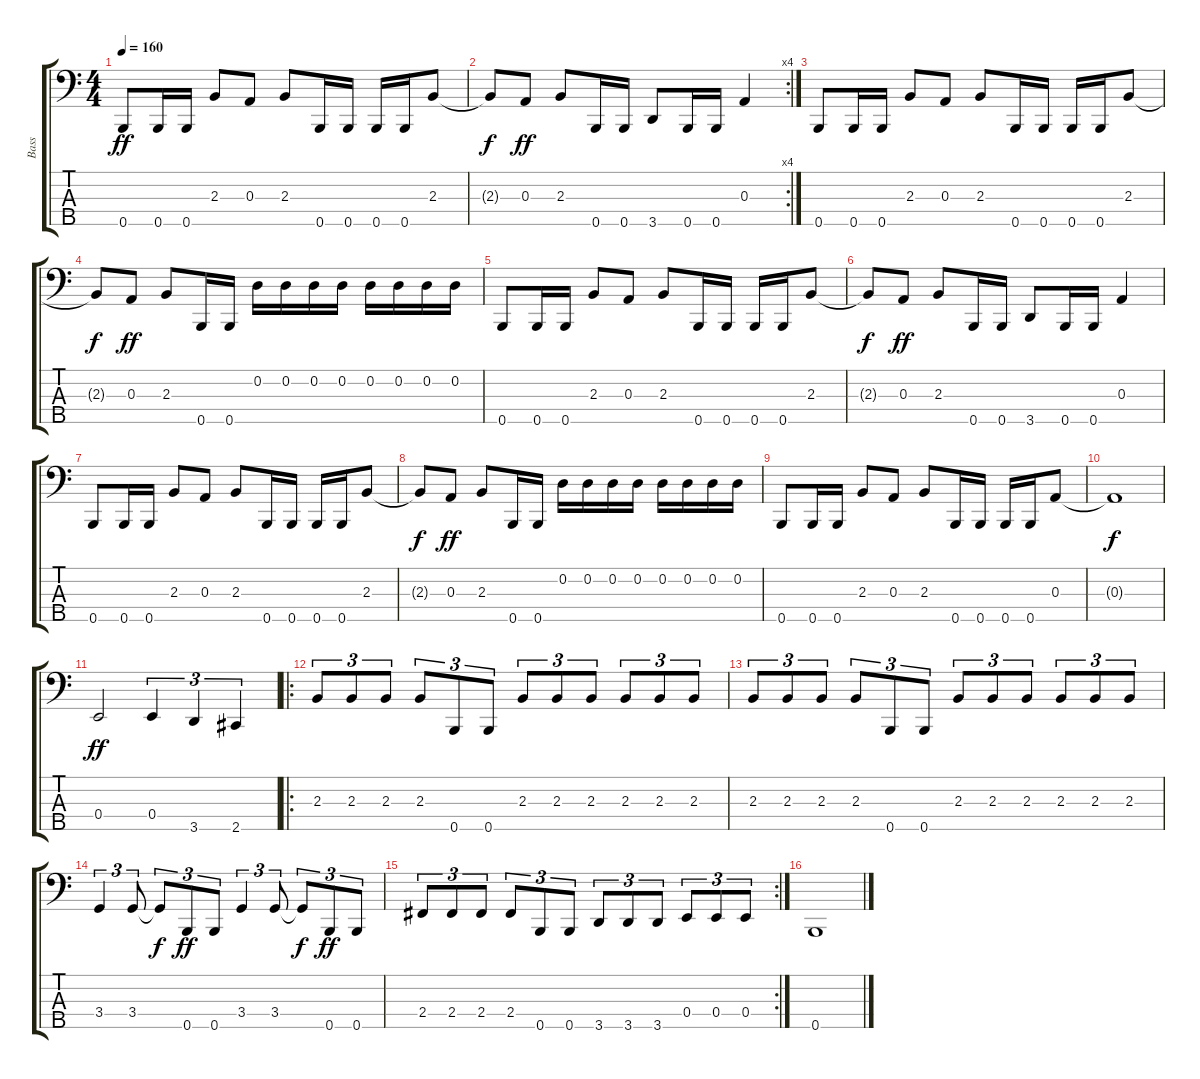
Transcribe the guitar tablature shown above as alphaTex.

\track ("Bass" "Bass") {instrument electricbasspick}
\staff {score tabs}
\tuning (G2 D2 A1 E1 B0) {hide}
\ts (4 4)
\tempo 160
\clef f4
\ks c
0.5.8{dy ff} 0.5.16 0.5.16 2.3.8 0.3.8 2.3.8 0.5.16 0.5.16 0.5.16 0.5.16 2.3.8 |
\rc 4
2.3{t}.8{dy f} 0.3.8{dy ff} 2.3.8 0.5.16 0.5.16 3.5.8 0.5.16 0.5.16 0.3.4 |
0.5.8 0.5.16 0.5.16 2.3.8 0.3.8 2.3.8 0.5.16 0.5.16 0.5.16 0.5.16 2.3.8 |
2.3{t}.8{dy f} 0.3.8{dy ff} 2.3.8 0.5.16 0.5.16 0.2.16 0.2.16 0.2.16 0.2.16 0.2.16 0.2.16 0.2.16 0.2.16 |
0.5.8 0.5.16 0.5.16 2.3.8 0.3.8 2.3.8 0.5.16 0.5.16 0.5.16 0.5.16 2.3.8 |
2.3{t}.8{dy f} 0.3.8{dy ff} 2.3.8 0.5.16 0.5.16 3.5.8 0.5.16 0.5.16 0.3.4 |
0.5.8 0.5.16 0.5.16 2.3.8 0.3.8 2.3.8 0.5.16 0.5.16 0.5.16 0.5.16 2.3.8 |
2.3{t}.8{dy f} 0.3.8{dy ff} 2.3.8 0.5.16 0.5.16 0.2.16 0.2.16 0.2.16 0.2.16 0.2.16 0.2.16 0.2.16 0.2.16 |
0.5.8 0.5.16 0.5.16 2.3.8 0.3.8 2.3.8 0.5.16 0.5.16 0.5.16 0.5.16 0.3.8 |
0.3{t}.1{dy f} |
0.4.2{dy ff} 0.4.4{tu (3 2)} 3.5.4{tu (3 2)} 2.5.4{tu (3 2)} |
\ro
2.3.8{tu (3 2)} 2.3.8{tu (3 2)} 2.3.8{tu (3 2)} 2.3.8{tu (3 2)} 0.5.8{tu (3 2)} 0.5.8{tu (3 2)} 2.3.8{tu (3 2)} 2.3.8{tu (3 2)} 2.3.8{tu (3 2)} 2.3.8{tu (3 2)} 2.3.8{tu (3 2)} 2.3.8{tu (3 2)} |
2.3.8{tu (3 2)} 2.3.8{tu (3 2)} 2.3.8{tu (3 2)} 2.3.8{tu (3 2)} 0.5.8{tu (3 2)} 0.5.8{tu (3 2)} 2.3.8{tu (3 2)} 2.3.8{tu (3 2)} 2.3.8{tu (3 2)} 2.3.8{tu (3 2)} 2.3.8{tu (3 2)} 2.3.8{tu (3 2)} |
3.4.4{tu (3 2)} 3.4.8{tu (3 2)} 3.4{t}.8{tu (3 2) dy f} 0.5.8{tu (3 2) dy ff} 0.5.8{tu (3 2)} 3.4.4{tu (3 2)} 3.4.8{tu (3 2)} 3.4{t}.8{tu (3 2) dy f} 0.5.8{tu (3 2) dy ff} 0.5.8{tu (3 2)} |
\rc 2
2.4.8{tu (3 2)} 2.4.8{tu (3 2)} 2.4.8{tu (3 2)} 2.4.8{tu (3 2)} 0.5.8{tu (3 2)} 0.5.8{tu (3 2)} 3.5.8{tu (3 2)} 3.5.8{tu (3 2)} 3.5.8{tu (3 2)} 0.4.8{tu (3 2)} 0.4.8{tu (3 2)} 0.4.8{tu (3 2)} |
0.5.1
